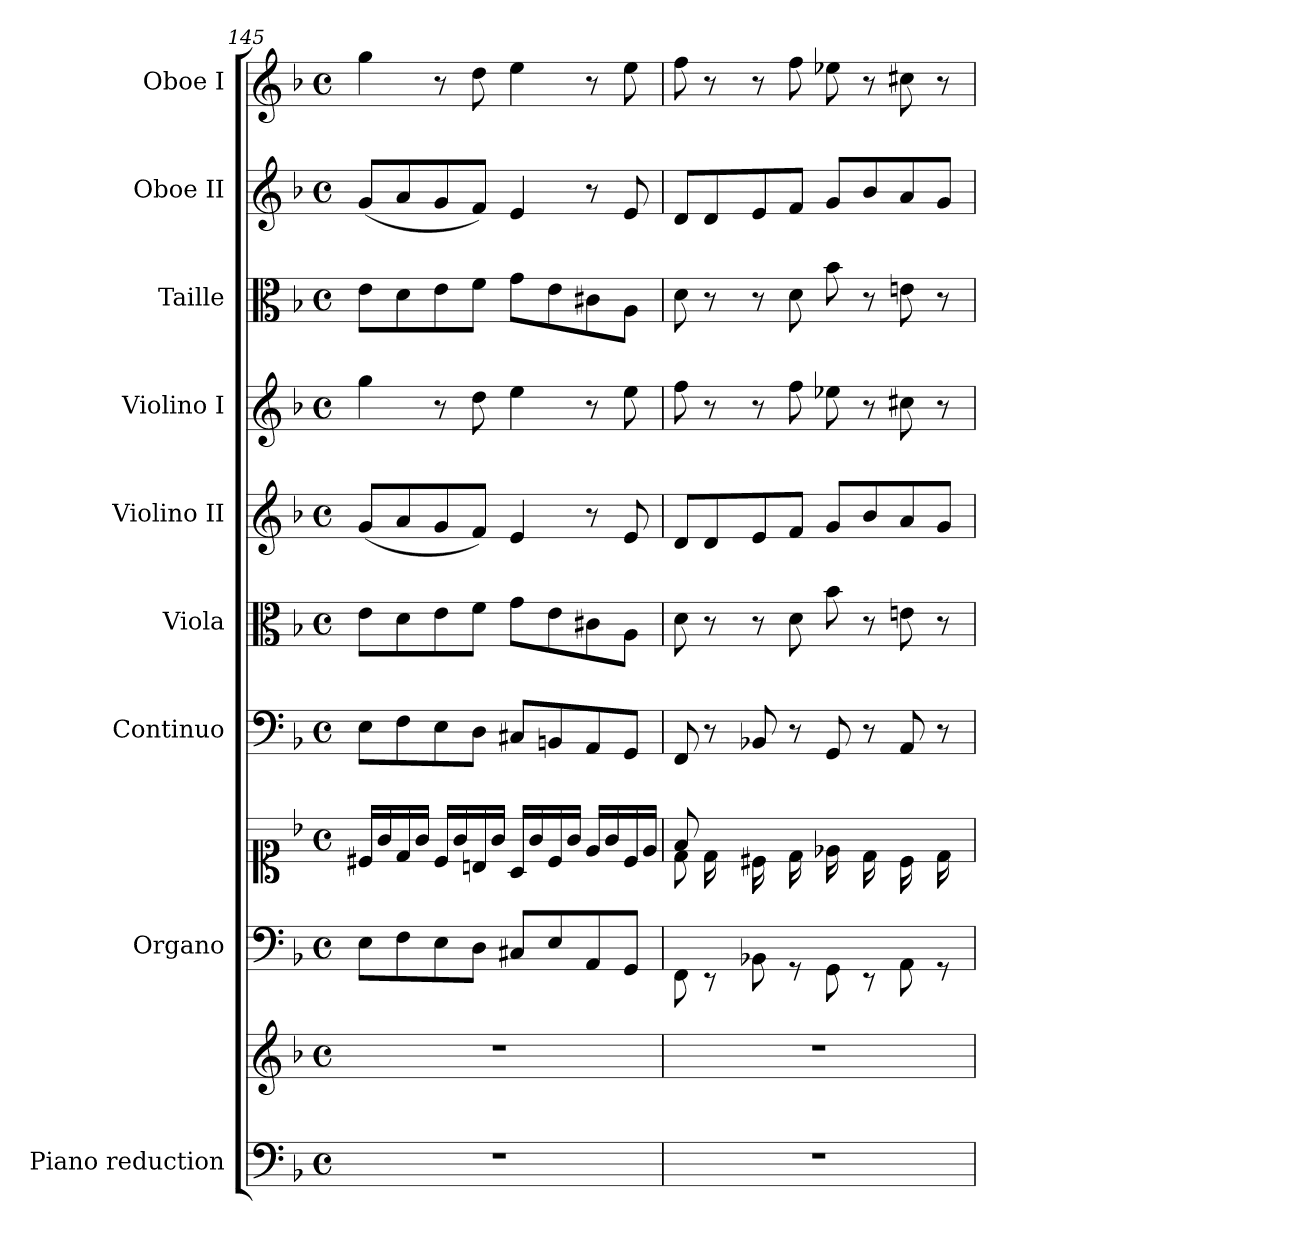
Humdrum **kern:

**kern	**kern	**kern	**kern	**kern	**kern	**kern	**kern	**kern	**kern	**kern
*part9	*part9	*part8	*part8	*part7	*part6	*part5	*part4	*part3	*part2	*part1
*staff11	*staff10	*staff9	*staff8	*staff7	*staff6	*staff5	*staff4	*staff3	*staff2	*staff1
*I"Piano reduction	*	*I"Organo	*	*I"Continuo	*I"Viola	*I"Violino II	*I"Violino I	*I"Taille	*I"Oboe II	*I"Oboe I
*I'Pno	*	*	*	*	*I'Vla	*I'Vln	*I'Vln	*	*I'Ob	*I'Ob
*clefF4	*clefG2	*clefF4	*clefC1	*clefF4	*clefC3	*clefG2	*clefG2	*clefC3	*clefG2	*clefG2
*k[b-]	*k[b-]	*k[b-]	*k[b-]	*k[b-]	*k[b-]	*k[b-]	*k[b-]	*k[b-]	*k[b-]	*k[b-]
*M4/4	*M4/4	*M4/4	*M4/4	*M4/4	*M4/4	*M4/4	*M4/4	*M4/4	*M4/4	*M4/4
*met(c)	*met(c)	*met(c)	*met(c)	*met(c)	*met(c)	*met(c)	*met(c)	*met(c)	*met(c)	*met(c)
=145	=145	=145	=145	=145	=145	=145	=145	=145	=145	=145
1r	1r	8E\L	16c#X/LL	8E\L	8e\L	(<8g/L	4gg\	8e\L	(<8g/L	4gg\
.	.	.	16g/	.	.	.	.	.	.	.
.	.	8F\	16d/	8F\	8d\	8a/	.	8d\	8a/	.
.	.	.	16g/JJ	.	.	.	.	.	.	.
.	.	8E\	16c#/LL	8E\	8e\	8g/	8r	8e\	8g/	8r
.	.	.	16g/	.	.	.	.	.	.	.
.	.	8D\J	16Bn/	8D\J	8f\J	8f/J)	8dd\	8f\J	8f/J)	8dd\
.	.	.	16g/JJ	.	.	.	.	.	.	.
.	.	8C#X/L	16A/LL	8C#X/L	8g\L	4e/	4ee\	8g\L	4e/	4ee\
.	.	.	16g/	.	.	.	.	.	.	.
.	.	8E/	16c#/	8BBn/	8e\	.	.	8e\	.	.
.	.	.	16g/JJ	.	.	.	.	.	.	.
.	.	8AA/	16e/LL	8AA/	8c#X\	8r	8r	8c#X\	8r	8r
.	.	.	16g/	.	.	.	.	.	.	.
.	.	8GG/J	16c#/	8GG/J	8A\J	8e/	8ee\	8A\J	8e/	8ee\
.	.	.	16e/JJ	.	.	.	.	.	.	.
!!LO:PB:g=z
=146	=146	=146	=146	=146	=146	=146	=146	=146	=146	=146
*	*	*^	*^	*	*	*	*	*	*	*
1r	1r	8.ryy	8FF\	8f/	8d\L	8FF/	8d\	8d/L	8ff\	8d\	8d/L	8ff\
.	.	.	8r	8ryy	16d\L	8r	8r	8d/	8r	8r	8d/	8r
.	.	16D/JJ	.	.	16ryy	.	.	.	.	.	.	.
.	.	16ryy	8BB-X\	4ryy	16c#X\LL	8BB-X/	8r	8e/	8r	8r	8e/	8r
.	.	16D/	.	.	16ryy	.	.	.	.	.	.	.
.	.	16ryy	8r	.	16d\	8r	8d\	8f/J	8ff\	8d\	8f/J	8ff\
.	.	16D/JJ	.	.	16ryy	.	.	.	.	.	.	.
.	.	16ryy	8GG\	2ryy	16e-X\LL	8GG/	8b-\	8g/L	8ee-X\	8b-\	8g/L	8ee-X\
.	.	16D/	.	.	16ryy	.	.	.	.	.	.	.
.	.	16ryy	8r	.	16d\	8r	8r	8b-/	8r	8r	8b-/	8r
.	.	16D/JJ	.	.	16ryy	.	.	.	.	.	.	.
.	.	16ryy	8AA\	.	16c#\LL	8AA/	8en\	8a/	8cc#X\	8en\	8a/	8cc#X\
.	.	16D/	.	.	16ryy	.	.	.	.	.	.	.
.	.	16ryy	8r	.	16d\	8r	8r	8g/J	8r	8r	8g/J	8r
.	.	16D/JJ	.	.	16ryy	.	.	.	.	.	.	.
*	*	*v	*v	*	*	*	*	*	*	*	*	*
*	*	*	*v	*v	*	*	*	*	*	*	*
=	=	=	=	=	=	=	=	=	=	=
*-	*-	*-	*-	*-	*-	*-	*-	*-	*-	*-
